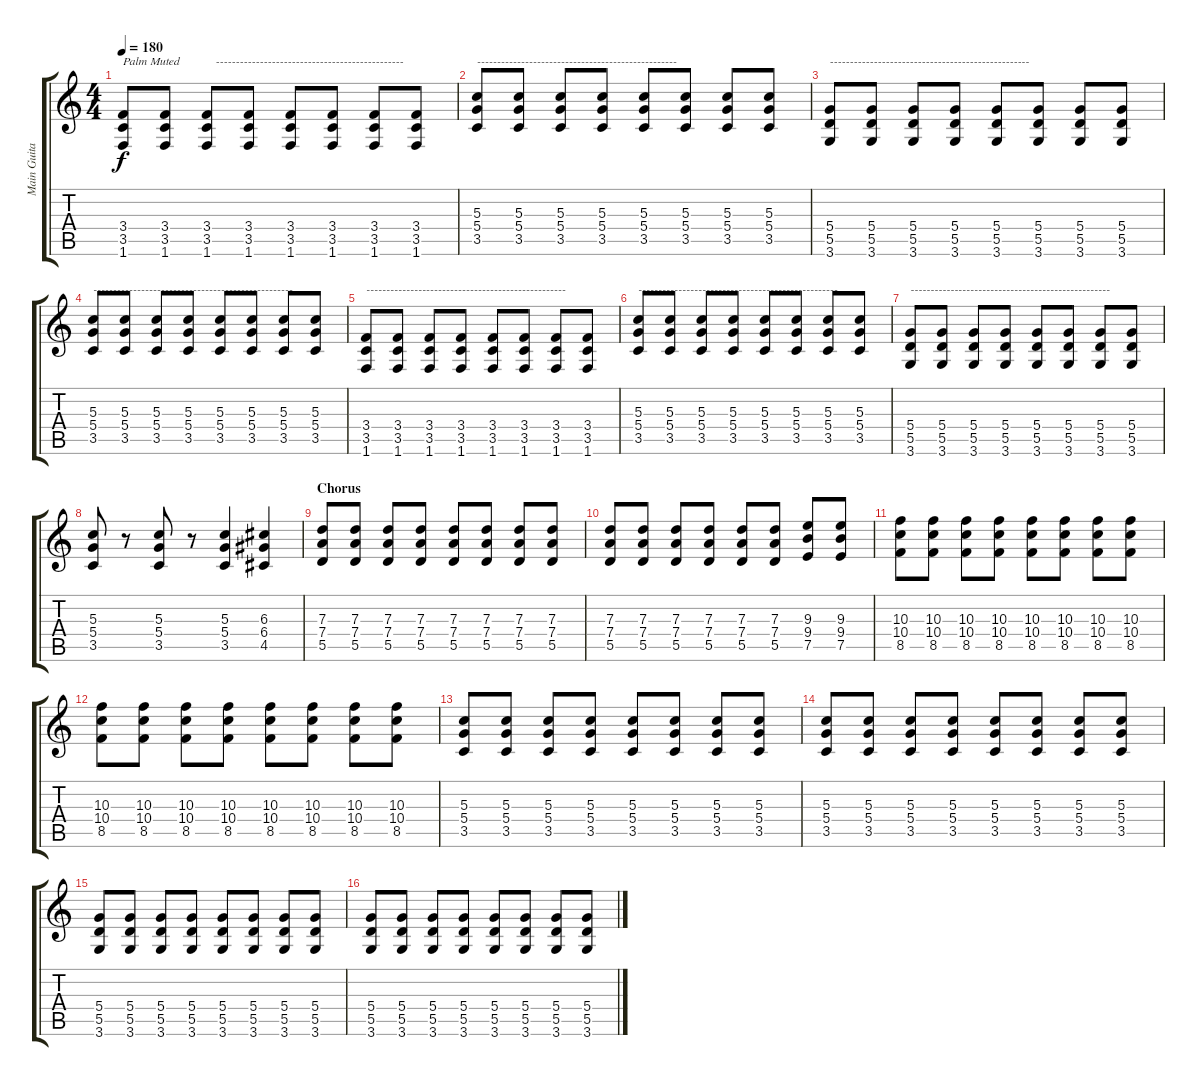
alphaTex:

\track ("Main Guitar" "Main Guita") {instrument distortionguitar}
\staff {score tabs}
\tuning (E4 B3 G3 D3 A2 E2) {hide}
\ts (4 4)
\tempo 180
\clef g2
\ks c
(3.4 3.5 1.6).8{txt "Palm Muted" dy f} (3.4 3.5 1.6).8 (3.4 3.5 1.6).8{txt "   -----------------------------------------------"} (3.4 3.5 1.6).8 (3.4 3.5 1.6).8 (3.4 3.5 1.6).8 (3.4 3.5 1.6).8 (3.4 3.5 1.6).8 |
(5.3 5.4 3.5).8{txt "--------------------------------------------------"} (5.3 5.4 3.5).8 (5.3 5.4 3.5).8 (5.3 5.4 3.5).8 (5.3 5.4 3.5).8 (5.3 5.4 3.5).8 (5.3 5.4 3.5).8 (5.3 5.4 3.5).8 |
(5.4 5.5 3.6).8{txt "--------------------------------------------------"} (5.4 5.5 3.6).8 (5.4 5.5 3.6).8 (5.4 5.5 3.6).8 (5.4 5.5 3.6).8 (5.4 5.5 3.6).8 (5.4 5.5 3.6).8 (5.4 5.5 3.6).8 |
(5.3 5.4 3.5).8{txt "--------------------------------------------------"} (5.3 5.4 3.5).8 (5.3 5.4 3.5).8 (5.3 5.4 3.5).8 (5.3 5.4 3.5).8 (5.3 5.4 3.5).8 (5.3 5.4 3.5).8 (5.3 5.4 3.5).8 |
(3.4 3.5 1.6).8{txt "--------------------------------------------------"} (3.4 3.5 1.6).8 (3.4 3.5 1.6).8 (3.4 3.5 1.6).8 (3.4 3.5 1.6).8 (3.4 3.5 1.6).8 (3.4 3.5 1.6).8 (3.4 3.5 1.6).8 |
(5.3 5.4 3.5).8{txt "--------------------------------------------------"} (5.3 5.4 3.5).8 (5.3 5.4 3.5).8 (5.3 5.4 3.5).8 (5.3 5.4 3.5).8 (5.3 5.4 3.5).8 (5.3 5.4 3.5).8 (5.3 5.4 3.5).8 |
(5.4 5.5 3.6).8{txt "--------------------------------------------------"} (5.4 5.5 3.6).8 (5.4 5.5 3.6).8 (5.4 5.5 3.6).8 (5.4 5.5 3.6).8 (5.4 5.5 3.6).8 (5.4 5.5 3.6).8 (5.4 5.5 3.6).8 |
(5.3 5.4 3.5).8 r.8 (5.3 5.4 3.5).8 r.8 (5.3 5.4 3.5).4 (6.3 6.4 4.5).4 |
\section ("" "Chorus")
(7.3 7.4 5.5).8 (7.3 7.4 5.5).8 (7.3 7.4 5.5).8 (7.3 7.4 5.5).8 (7.3 7.4 5.5).8 (7.3 7.4 5.5).8 (7.3 7.4 5.5).8 (7.3 7.4 5.5).8 |
(7.3 7.4 5.5).8 (7.3 7.4 5.5).8 (7.3 7.4 5.5).8 (7.3 7.4 5.5).8 (7.3 7.4 5.5).8 (7.3 7.4 5.5).8 (9.3 9.4 7.5).8 (9.3 9.4 7.5).8 |
(10.3 10.4 8.5).8 (10.3 10.4 8.5).8 (10.3 10.4 8.5).8 (10.3 10.4 8.5).8 (10.3 10.4 8.5).8 (10.3 10.4 8.5).8 (10.3 10.4 8.5).8 (10.3 10.4 8.5).8 |
(10.3 10.4 8.5).8 (10.3 10.4 8.5).8 (10.3 10.4 8.5).8 (10.3 10.4 8.5).8 (10.3 10.4 8.5).8 (10.3 10.4 8.5).8 (10.3 10.4 8.5).8 (10.3 10.4 8.5).8 |
(5.3 5.4 3.5).8 (5.3 5.4 3.5).8 (5.3 5.4 3.5).8 (5.3 5.4 3.5).8 (5.3 5.4 3.5).8 (5.3 5.4 3.5).8 (5.3 5.4 3.5).8 (5.3 5.4 3.5).8 |
(5.3 5.4 3.5).8 (5.3 5.4 3.5).8 (5.3 5.4 3.5).8 (5.3 5.4 3.5).8 (5.3 5.4 3.5).8 (5.3 5.4 3.5).8 (5.3 5.4 3.5).8 (5.3 5.4 3.5).8 |
(5.4 5.5 3.6).8 (5.4 5.5 3.6).8 (5.4 5.5 3.6).8 (5.4 5.5 3.6).8 (5.4 5.5 3.6).8 (5.4 5.5 3.6).8 (5.4 5.5 3.6).8 (5.4 5.5 3.6).8 |
(5.4 5.5 3.6).8 (5.4 5.5 3.6).8 (5.4 5.5 3.6).8 (5.4 5.5 3.6).8 (5.4 5.5 3.6).8 (5.4 5.5 3.6).8 (5.4 5.5 3.6).8 (5.4 5.5 3.6).8
